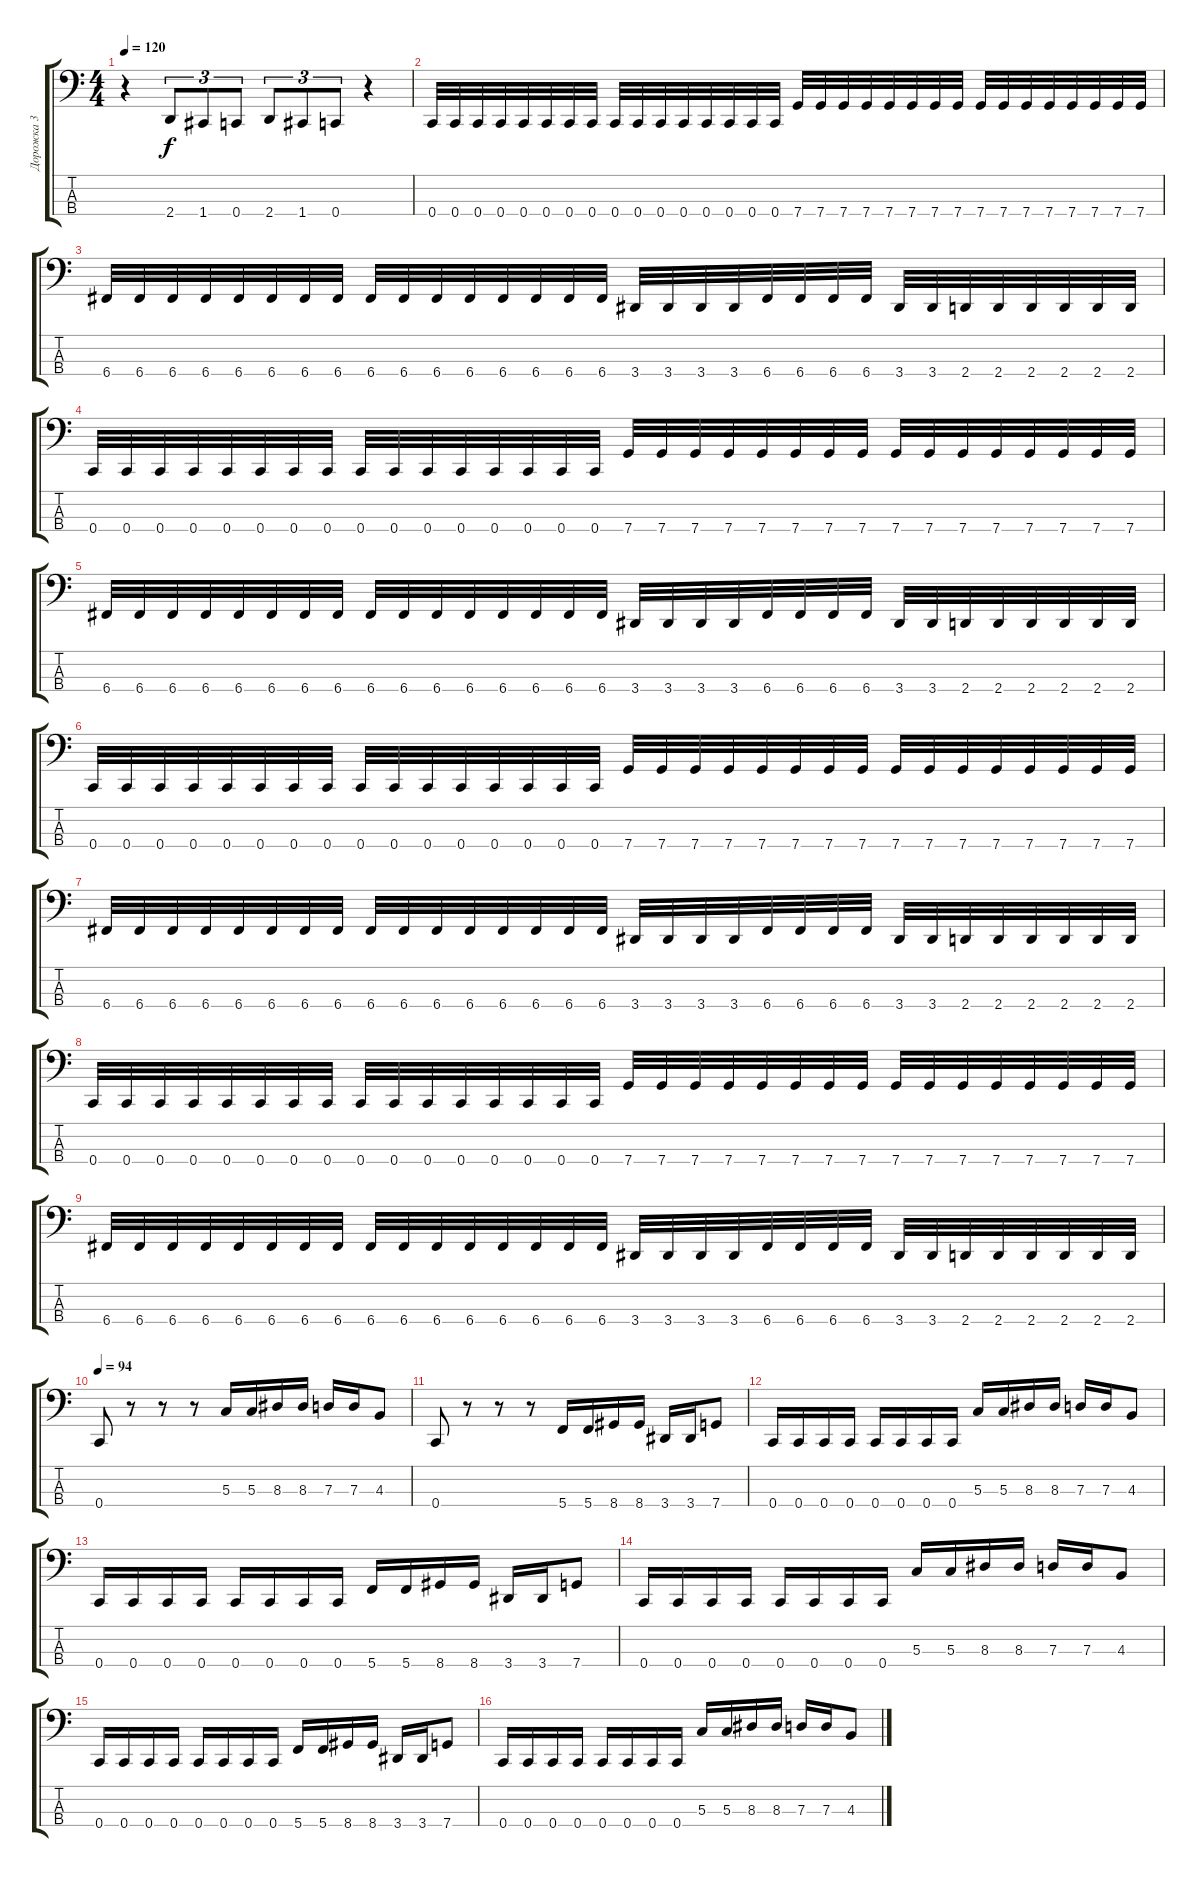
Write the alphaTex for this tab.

\track ("Дорожка 3" "Дорожка 3") {instrument electricbasspick}
\staff {score tabs}
\tuning (F2 C2 G1 C1) {hide}
\ts (4 4)
\tempo 120
\clef f4
\ks c
r.4{dy f} 2.4.8{tu (3 2)} 1.4.8{tu (3 2)} 0.4.8{tu (3 2)} 2.4.8{tu (3 2)} 1.4.8{tu (3 2)} 0.4.8{tu (3 2)} r.4 |
0.4.32 0.4.32 0.4.32 0.4.32 0.4.32 0.4.32 0.4.32 0.4.32 0.4.32 0.4.32 0.4.32 0.4.32 0.4.32 0.4.32 0.4.32 0.4.32 7.4.32 7.4.32 7.4.32 7.4.32 7.4.32 7.4.32 7.4.32 7.4.32 7.4.32 7.4.32 7.4.32 7.4.32 7.4.32 7.4.32 7.4.32 7.4.32 |
6.4.32 6.4.32 6.4.32 6.4.32 6.4.32 6.4.32 6.4.32 6.4.32 6.4.32 6.4.32 6.4.32 6.4.32 6.4.32 6.4.32 6.4.32 6.4.32 3.4.32 3.4.32 3.4.32 3.4.32 6.4.32 6.4.32 6.4.32 6.4.32 3.4.32 3.4.32 2.4.32 2.4.32 2.4.32 2.4.32 2.4.32 2.4.32 |
0.4.32 0.4.32 0.4.32 0.4.32 0.4.32 0.4.32 0.4.32 0.4.32 0.4.32 0.4.32 0.4.32 0.4.32 0.4.32 0.4.32 0.4.32 0.4.32 7.4.32 7.4.32 7.4.32 7.4.32 7.4.32 7.4.32 7.4.32 7.4.32 7.4.32 7.4.32 7.4.32 7.4.32 7.4.32 7.4.32 7.4.32 7.4.32 |
6.4.32 6.4.32 6.4.32 6.4.32 6.4.32 6.4.32 6.4.32 6.4.32 6.4.32 6.4.32 6.4.32 6.4.32 6.4.32 6.4.32 6.4.32 6.4.32 3.4.32 3.4.32 3.4.32 3.4.32 6.4.32 6.4.32 6.4.32 6.4.32 3.4.32 3.4.32 2.4.32 2.4.32 2.4.32 2.4.32 2.4.32 2.4.32 |
0.4.32 0.4.32 0.4.32 0.4.32 0.4.32 0.4.32 0.4.32 0.4.32 0.4.32 0.4.32 0.4.32 0.4.32 0.4.32 0.4.32 0.4.32 0.4.32 7.4.32 7.4.32 7.4.32 7.4.32 7.4.32 7.4.32 7.4.32 7.4.32 7.4.32 7.4.32 7.4.32 7.4.32 7.4.32 7.4.32 7.4.32 7.4.32 |
6.4.32 6.4.32 6.4.32 6.4.32 6.4.32 6.4.32 6.4.32 6.4.32 6.4.32 6.4.32 6.4.32 6.4.32 6.4.32 6.4.32 6.4.32 6.4.32 3.4.32 3.4.32 3.4.32 3.4.32 6.4.32 6.4.32 6.4.32 6.4.32 3.4.32 3.4.32 2.4.32 2.4.32 2.4.32 2.4.32 2.4.32 2.4.32 |
0.4.32 0.4.32 0.4.32 0.4.32 0.4.32 0.4.32 0.4.32 0.4.32 0.4.32 0.4.32 0.4.32 0.4.32 0.4.32 0.4.32 0.4.32 0.4.32 7.4.32 7.4.32 7.4.32 7.4.32 7.4.32 7.4.32 7.4.32 7.4.32 7.4.32 7.4.32 7.4.32 7.4.32 7.4.32 7.4.32 7.4.32 7.4.32 |
6.4.32 6.4.32 6.4.32 6.4.32 6.4.32 6.4.32 6.4.32 6.4.32 6.4.32 6.4.32 6.4.32 6.4.32 6.4.32 6.4.32 6.4.32 6.4.32 3.4.32 3.4.32 3.4.32 3.4.32 6.4.32 6.4.32 6.4.32 6.4.32 3.4.32 3.4.32 2.4.32 2.4.32 2.4.32 2.4.32 2.4.32 2.4.32 |
\tempo 94
0.4.8 r.8 r.8 r.8 5.3.16 5.3.16 8.3.16 8.3.16 7.3.16 7.3.16 4.3.8 |
0.4.8 r.8 r.8 r.8 5.4.16 5.4.16 8.4.16 8.4.16 3.4.16 3.4.16 7.4.8 |
0.4.16 0.4.16 0.4.16 0.4.16 0.4.16 0.4.16 0.4.16 0.4.16 5.3.16 5.3.16 8.3.16 8.3.16 7.3.16 7.3.16 4.3.8 |
0.4.16 0.4.16 0.4.16 0.4.16 0.4.16 0.4.16 0.4.16 0.4.16 5.4.16 5.4.16 8.4.16 8.4.16 3.4.16 3.4.16 7.4.8 |
0.4.16 0.4.16 0.4.16 0.4.16 0.4.16 0.4.16 0.4.16 0.4.16 5.3.16 5.3.16 8.3.16 8.3.16 7.3.16 7.3.16 4.3.8 |
0.4.16 0.4.16 0.4.16 0.4.16 0.4.16 0.4.16 0.4.16 0.4.16 5.4.16 5.4.16 8.4.16 8.4.16 3.4.16 3.4.16 7.4.8 |
0.4.16 0.4.16 0.4.16 0.4.16 0.4.16 0.4.16 0.4.16 0.4.16 5.3.16 5.3.16 8.3.16 8.3.16 7.3.16 7.3.16 4.3.8
